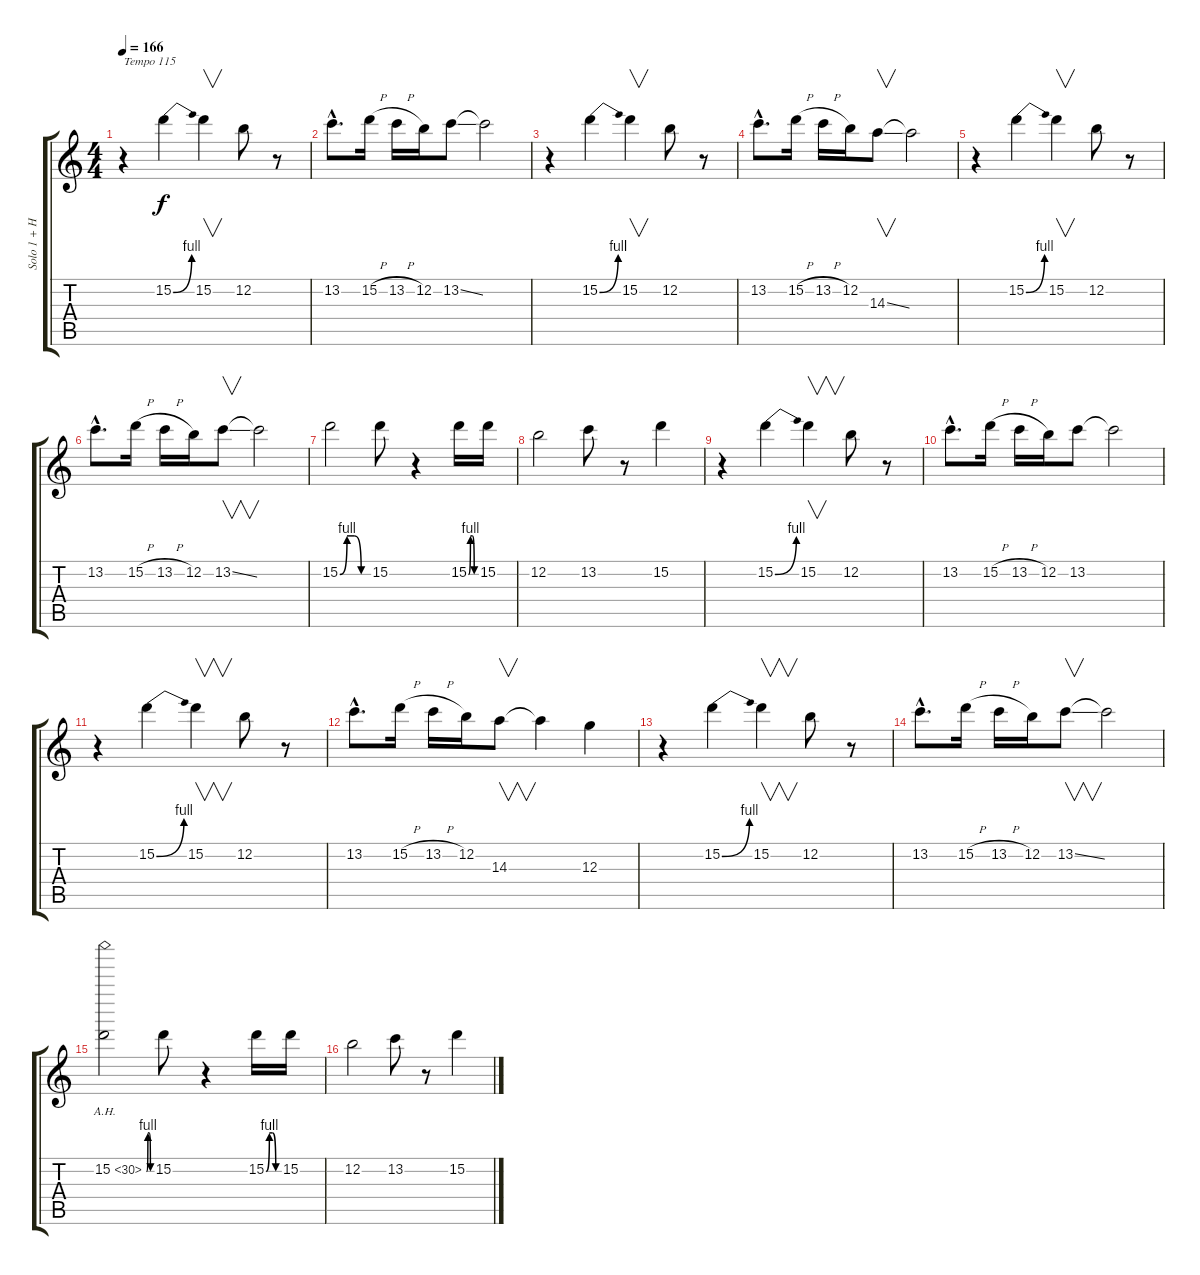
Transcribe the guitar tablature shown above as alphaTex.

\track ("Solo 1 + Harmonisé" "Solo 1 + H") {instrument distortionguitar}
\staff {score tabs}
\tuning (E4 B3 G3 D3 A2 E2) {hide}
\ts (4 4)
\tempo 166
\tempo 115
\tempo 166
\clef g2
\ks c
r.4{txt "Tempo 115" dy f instrument distortionguitar} 15.2{be (bend 0 0 60 4)}.4 15.2.4{v} 12.2.8 r.8 |
13.2{hac}.8{d} 15.2{h}.16 13.2{h}.16 12.2.16 13.2{ss}.8 13.2{t}.2 |
r.4 15.2{be (bend 0 0 60 4)}.4 15.2.4{v} 12.2.8 r.8 |
13.2{hac}.8{d} 15.2{h}.16 13.2{h}.16 12.2.16 14.3{ss}.8{v} 14.3{t}.2 |
r.4 15.2{be (bend 0 0 60 4)}.4 15.2.4{v} 12.2.8 r.8 |
13.2{hac}.8{d} 15.2{h}.16 13.2{h}.16 12.2.16 13.2{ss}.8{v} 13.2{t}.2 |
15.2{be (custom 0 0 15 4 30 4 45 0 60 0)}.2 15.2.8 r.4 15.2{be (custom 0 0 15 4 30 4 45 0 60 0)}.16 15.2.16 |
12.2.2 13.2.8 r.8 15.2.4 |
r.4 15.2{be (bend 0 0 60 4)}.4 15.2.4{v} 12.2.8 r.8 |
13.2{hac}.8{d} 15.2{h}.16 13.2{h}.16 12.2.16 13.2.8 13.2{t}.2 |
r.4 15.2{be (bend 0 0 60 4)}.4 15.2.4{v} 12.2.8 r.8 |
13.2{hac}.8{d} 15.2{h}.16 13.2{h}.16 12.2.16 14.3.8{v} 14.3{t}.4 12.3.4 |
r.4 15.2{be (bend 0 0 60 4)}.4 15.2.4{v} 12.2.8 r.8 |
13.2{hac}.8{d} 15.2{h}.16 13.2{h}.16 12.2.16 13.2{ss}.8{v} 13.2{t}.2 |
15.2{be (custom 0 0 15 4 30 4 45 0 60 0) ah 15}.2 15.2.8 r.4 15.2{be (custom 0 0 15 4 30 4 45 0 60 0)}.16 15.2.16 |
12.2.2 13.2.8 r.8 15.2.4
